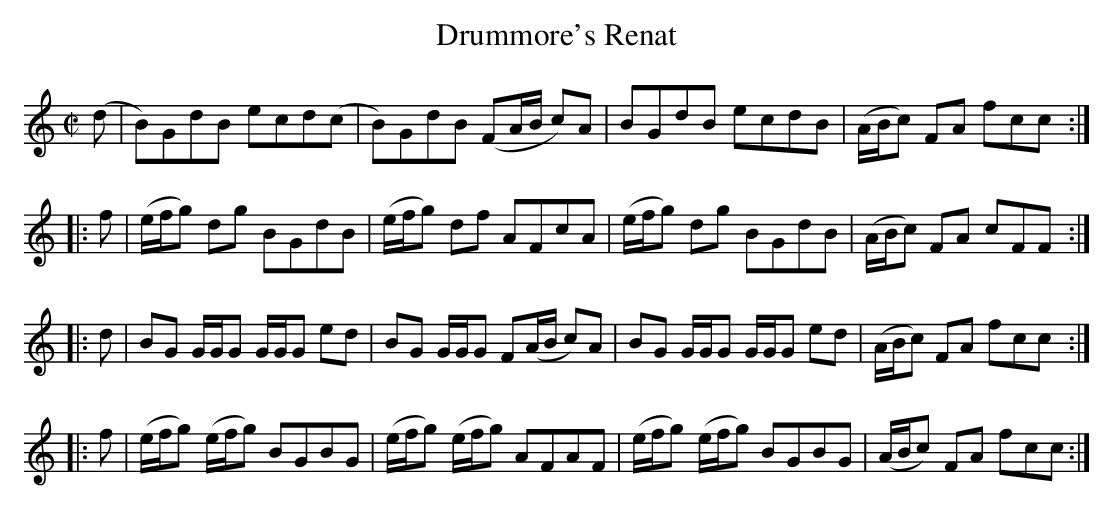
X:1
T:Drummore's Renat
M:C|
L:1/8
K:C
(d|B)GdB ecd(c|B)GdB (FA/B/ c)A|BGdB ecdB|(A/B/c) FA fcc:|
|:f|(e/f/g) dg BGdB|(e/f/g) df AFcA|(e/f/g) dg BGdB|(A/B/c) FA cFF:|
|:d|BG G/G/G G/G/G ed|BG G/G/G F(A/B/ c)A|BG G/G/G G/G/G ed|(A/B/c) FA fcc:|
|:f|(e/f/g) (e/f/g) BGBG|(e/f/g) (e/f/g) AFAF|(e/f/g) (e/f/g) BGBG|(A/B/c) FA fcc:|]
